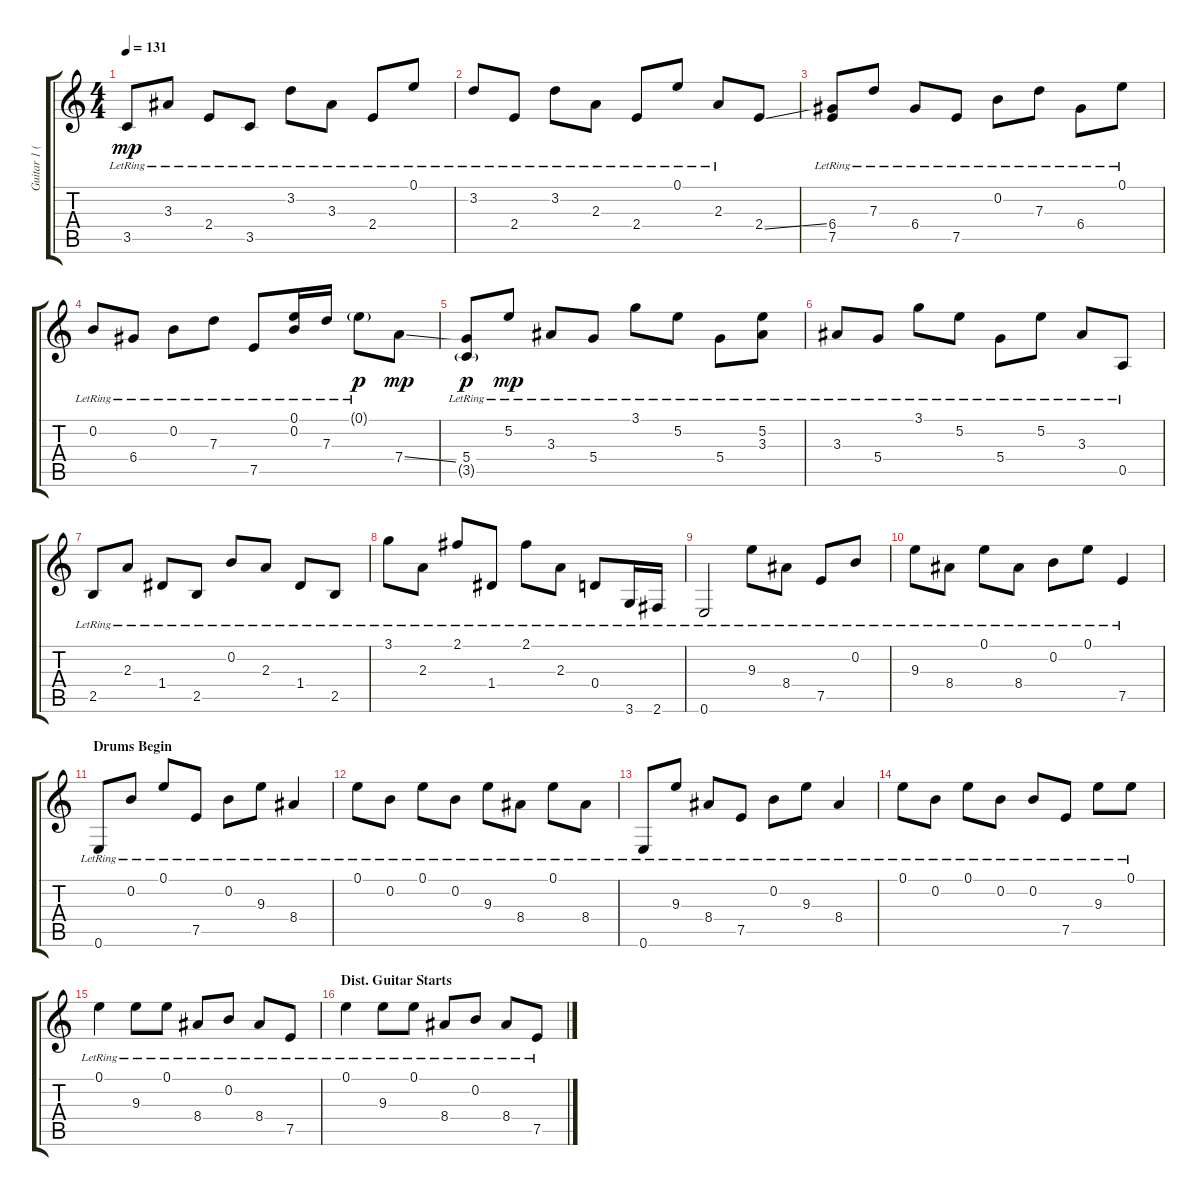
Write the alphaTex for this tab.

\track ("Guitar 1 (Clean)" "Guitar 1 (") {instrument electricguitarclean}
\staff {score tabs}
\tuning (E4 B3 G3 D3 A2 E2) {hide}
\ts (4 4)
\tempo 131
\clef g2
\ks c
3.5{lr}.8{dy mp} 3.3{lr}.8 2.4{lr}.8 3.5{lr}.8 3.2{lr}.8 3.3{lr}.8 2.4{lr}.8 0.1{lr}.8 |
3.2{lr}.8 2.4{lr}.8 3.2{lr}.8 2.3{lr}.8 2.4{lr}.8 0.1{lr}.8 2.3{lr}.8 2.4{ss}.8 |
(6.4{lr} 7.5{lr}).8 7.3{lr}.8 6.4{lr}.8 7.5{lr}.8 0.2{lr}.8 7.3{lr}.8 6.4{lr}.8 0.1{lr}.8 |
0.2{lr}.8 6.4{lr}.8 0.2{lr}.8 7.3{lr}.8 7.5{lr}.8 (0.1{lr} 0.2{lr}).16 7.3{lr}.16 0.1{g lr}.8{dy p} 7.4{ss}.8{dy mp} |
(5.4{lr} 3.5{g lr}).8{dy p} 5.2{lr}.8{dy mp} 3.3{lr}.8 5.4{lr}.8 3.1{lr}.8 5.2{lr}.8 5.4{lr}.8 (5.2{lr} 3.3{lr}).8 |
3.3{lr}.8 5.4{lr}.8 3.1{lr}.8 5.2{lr}.8 5.4{lr}.8 5.2{lr}.8 3.3{lr}.8 0.5{lr}.8 |
2.5{lr}.8 2.3{lr}.8 1.4{lr}.8 2.5{lr}.8 0.2{lr}.8 2.3{lr}.8 1.4{lr}.8 2.5{lr}.8 |
3.1{lr}.8 2.3{lr}.8 2.1{lr}.8 1.4{lr}.8 2.1{lr}.8 2.3{lr}.8 0.4{lr}.8 3.6{lr}.16 2.6{lr}.16 |
0.6{lr}.2 9.3{lr}.8 8.4{lr}.8 7.5{lr}.8 0.2{lr}.8 |
9.3{lr}.8 8.4{lr}.8 0.1{lr}.8 8.4{lr}.8 0.2{lr}.8 0.1{lr}.8 7.5{lr}.4 |
\section ("" "Drums Begin")
0.6{lr}.8 0.2{lr}.8 0.1{lr}.8 7.5{lr}.8 0.2{lr}.8 9.3{lr}.8 8.4{lr}.4 |
0.1{lr}.8 0.2{lr}.8 0.1{lr}.8 0.2{lr}.8 9.3{lr}.8 8.4{lr}.8 0.1{lr}.8 8.4{lr}.8 |
0.6{lr}.8 9.3{lr}.8 8.4{lr}.8 7.5{lr}.8 0.2{lr}.8 9.3{lr}.8 8.4{lr}.4 |
0.1{lr}.8{volume 10} 0.2{lr}.8 0.1{lr}.8 0.2{lr}.8 0.2{lr}.8 7.5{lr}.8 9.3{lr}.8 0.1{lr}.8 |
0.1{lr}.4 9.3{lr}.8 0.1{lr}.8 8.4{lr}.8 0.2{lr}.8 8.4{lr}.8 7.5{lr}.8 |
\section ("" "Dist. Guitar Starts")
0.1{lr}.4{volume 0} 9.3{lr}.8 0.1{lr}.8 8.4{lr}.8 0.2{lr}.8 8.4{lr}.8 7.5{lr}.8
